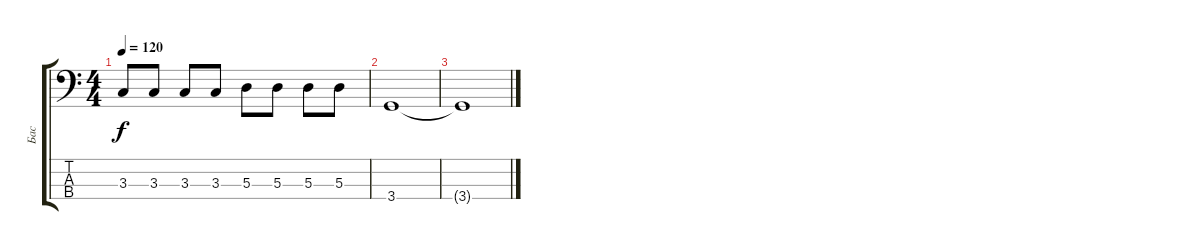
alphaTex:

\track ("Бас" "Бас") {instrument electricbassfinger}
\staff {score tabs}
\tuning (G2 D2 A1 E1) {hide}
\ts (4 4)
\tempo 120
\clef f4
\ks c
3.3.8{dy f} 3.3.8 3.3.8 3.3.8 5.3.8 5.3.8 5.3.8 5.3.8 |
3.4.1 |
3.4{t}.1
